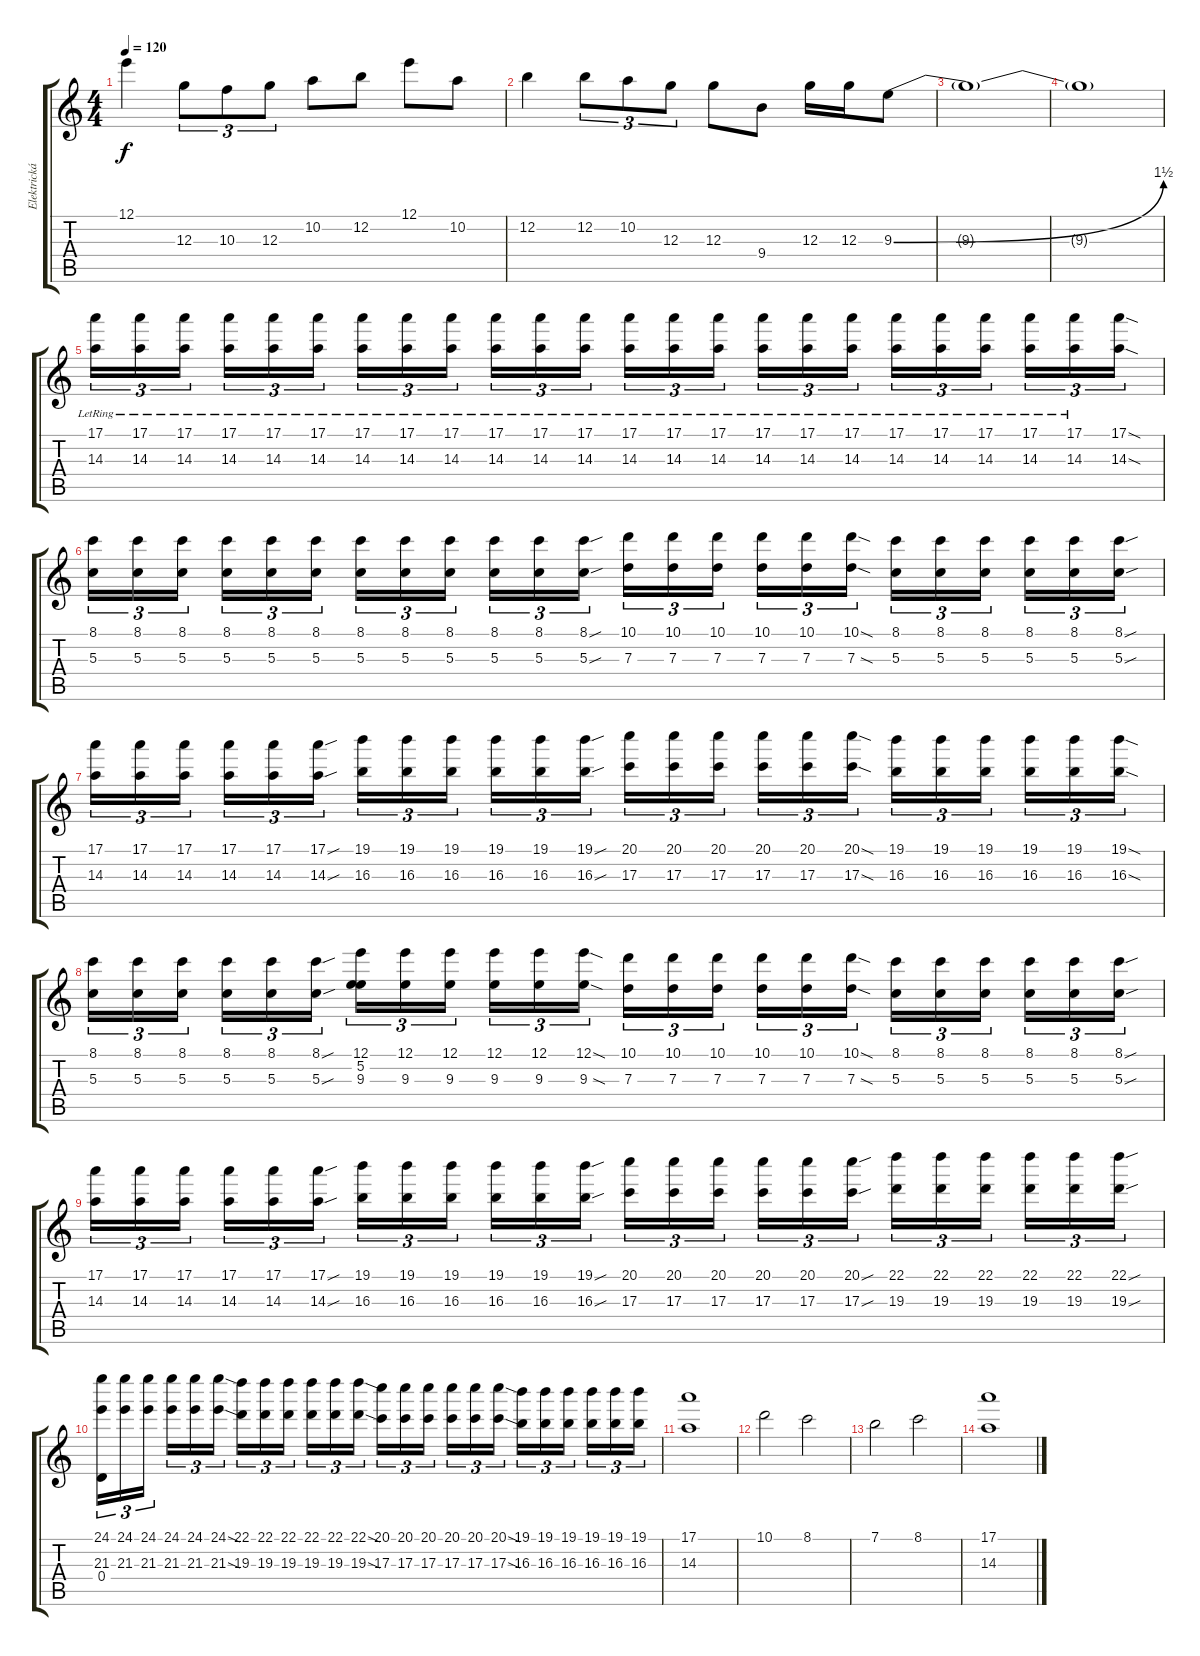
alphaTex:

\track ("Elektrická kytara" "Elektrická") {instrument electricguitarclean}
\staff {score tabs}
\tuning (E4 B3 G3 D3 A2 E2) {hide}
\ts (4 4)
\tempo 120
\clef g2
\ks c
12.1.4{dy f} 12.3.8{tu (3 2)} 10.3.8{tu (3 2)} 12.3.8{tu (3 2)} 10.2.8 12.2.8 12.1.8 10.2.8 |
12.2.4 12.2.8{tu (3 2)} 10.2.8{tu (3 2)} 12.3.8{tu (3 2)} 12.3.8 9.4.8 12.3.16 12.3.16 9.3{be (bend 0 0 60 6)}.8 |
9.3{t}.1 |
9.3{t}.1 |
(17.1{lr} 14.3{lr}).16{tu (3 2)} (17.1{lr} 14.3{lr}).16{tu (3 2)} (17.1{lr} 14.3{lr}).16{tu (3 2)} (17.1{lr} 14.3{lr}).16{tu (3 2)} (17.1{lr} 14.3{lr}).16{tu (3 2)} (17.1{lr} 14.3{lr}).16{tu (3 2)} (17.1{lr} 14.3{lr}).16{tu (3 2)} (17.1{lr} 14.3{lr}).16{tu (3 2)} (17.1{lr} 14.3{lr}).16{tu (3 2)} (17.1{lr} 14.3{lr}).16{tu (3 2)} (17.1{lr} 14.3{lr}).16{tu (3 2)} (17.1{lr} 14.3{lr}).16{tu (3 2)} (17.1{lr} 14.3{lr}).16{tu (3 2)} (17.1{lr} 14.3{lr}).16{tu (3 2)} (17.1{lr} 14.3{lr}).16{tu (3 2)} (17.1{lr} 14.3{lr}).16{tu (3 2)} (17.1{lr} 14.3{lr}).16{tu (3 2)} (17.1{lr} 14.3{lr}).16{tu (3 2)} (17.1{lr} 14.3{lr}).16{tu (3 2)} (17.1{lr} 14.3{lr}).16{tu (3 2)} (17.1{lr} 14.3{lr}).16{tu (3 2)} (17.1{lr} 14.3{lr}).16{tu (3 2)} (17.1{lr} 14.3{lr}).16{tu (3 2)} (17.1{sod} 14.3{sod}).16{tu (3 2)} |
(8.1 5.3).16{tu (3 2)} (8.1 5.3).16{tu (3 2)} (8.1 5.3).16{tu (3 2)} (8.1 5.3).16{tu (3 2)} (8.1 5.3).16{tu (3 2)} (8.1 5.3).16{tu (3 2)} (8.1 5.3).16{tu (3 2)} (8.1 5.3).16{tu (3 2)} (8.1 5.3).16{tu (3 2)} (8.1 5.3).16{tu (3 2)} (8.1 5.3).16{tu (3 2)} (8.1{sou} 5.3{sou}).16{tu (3 2)} (10.1 7.3).16{tu (3 2)} (10.1 7.3).16{tu (3 2)} (10.1 7.3).16{tu (3 2)} (10.1 7.3).16{tu (3 2)} (10.1 7.3).16{tu (3 2)} (10.1{sod} 7.3{sod}).16{tu (3 2)} (8.1 5.3).16{tu (3 2)} (8.1 5.3).16{tu (3 2)} (8.1 5.3).16{tu (3 2)} (8.1 5.3).16{tu (3 2)} (8.1 5.3).16{tu (3 2)} (8.1{sou} 5.3{sou}).16{tu (3 2)} |
(17.1 14.3).16{tu (3 2)} (17.1 14.3).16{tu (3 2)} (17.1 14.3).16{tu (3 2)} (17.1 14.3).16{tu (3 2)} (17.1 14.3).16{tu (3 2)} (17.1{sou} 14.3{sou}).16{tu (3 2)} (19.1 16.3).16{tu (3 2)} (19.1 16.3).16{tu (3 2)} (19.1 16.3).16{tu (3 2)} (19.1 16.3).16{tu (3 2)} (19.1 16.3).16{tu (3 2)} (19.1{sou} 16.3{sou}).16{tu (3 2)} (20.1 17.3).16{tu (3 2)} (20.1 17.3).16{tu (3 2)} (20.1 17.3).16{tu (3 2)} (20.1 17.3).16{tu (3 2)} (20.1 17.3).16{tu (3 2)} (20.1{sod} 17.3{sod}).16{tu (3 2)} (19.1 16.3).16{tu (3 2)} (19.1 16.3).16{tu (3 2)} (19.1 16.3).16{tu (3 2)} (19.1 16.3).16{tu (3 2)} (19.1 16.3).16{tu (3 2)} (19.1{sod} 16.3{sod}).16{tu (3 2)} |
(8.1 5.3).16{tu (3 2)} (8.1 5.3).16{tu (3 2)} (8.1 5.3).16{tu (3 2)} (8.1 5.3).16{tu (3 2)} (8.1 5.3).16{tu (3 2)} (8.1{sou} 5.3{sou}).16{tu (3 2)} (12.1 5.2 9.3).16{tu (3 2)} (12.1 9.3).16{tu (3 2)} (12.1 9.3).16{tu (3 2)} (12.1 9.3).16{tu (3 2)} (12.1 9.3).16{tu (3 2)} (12.1{sod} 9.3{sod}).16{tu (3 2)} (10.1 7.3).16{tu (3 2)} (10.1 7.3).16{tu (3 2)} (10.1 7.3).16{tu (3 2)} (10.1 7.3).16{tu (3 2)} (10.1 7.3).16{tu (3 2)} (10.1{sod} 7.3{sod}).16{tu (3 2)} (8.1 5.3).16{tu (3 2)} (8.1 5.3).16{tu (3 2)} (8.1 5.3).16{tu (3 2)} (8.1 5.3).16{tu (3 2)} (8.1 5.3).16{tu (3 2)} (8.1{sou} 5.3{sou}).16{tu (3 2)} |
(17.1 14.3).16{tu (3 2)} (17.1 14.3).16{tu (3 2)} (17.1 14.3).16{tu (3 2)} (17.1 14.3).16{tu (3 2)} (17.1 14.3).16{tu (3 2)} (17.1{sou} 14.3{sou}).16{tu (3 2)} (19.1 16.3).16{tu (3 2)} (19.1 16.3).16{tu (3 2)} (19.1 16.3).16{tu (3 2)} (19.1 16.3).16{tu (3 2)} (19.1 16.3).16{tu (3 2)} (19.1{sou} 16.3{sou}).16{tu (3 2)} (20.1 17.3).16{tu (3 2)} (20.1 17.3).16{tu (3 2)} (20.1 17.3).16{tu (3 2)} (20.1 17.3).16{tu (3 2)} (20.1 17.3).16{tu (3 2)} (20.1{sou} 17.3{sou}).16{tu (3 2)} (22.1 19.3).16{tu (3 2)} (22.1 19.3).16{tu (3 2)} (22.1 19.3).16{tu (3 2)} (22.1 19.3).16{tu (3 2)} (22.1 19.3).16{tu (3 2)} (22.1{sou} 19.3{sou}).16{tu (3 2)} |
(24.1 21.3 0.4).16{tu (3 2)} (24.1 21.3).16{tu (3 2)} (24.1 21.3).16{tu (3 2)} (24.1 21.3).16{tu (3 2)} (24.1 21.3).16{tu (3 2)} (24.1{sod} 21.3{sod}).16{tu (3 2)} (22.1 19.3).16{tu (3 2)} (22.1 19.3).16{tu (3 2)} (22.1 19.3).16{tu (3 2)} (22.1 19.3).16{tu (3 2)} (22.1 19.3).16{tu (3 2)} (22.1{sod} 19.3{sod}).16{tu (3 2)} (20.1 17.3).16{tu (3 2)} (20.1 17.3).16{tu (3 2)} (20.1 17.3).16{tu (3 2)} (20.1 17.3).16{tu (3 2)} (20.1 17.3).16{tu (3 2)} (20.1{sod} 17.3{sod}).16{tu (3 2)} (19.1 16.3).16{tu (3 2)} (19.1 16.3).16{tu (3 2)} (19.1 16.3).16{tu (3 2)} (19.1 16.3).16{tu (3 2)} (19.1 16.3).16{tu (3 2)} (19.1 16.3).16{tu (3 2)} |
(17.1 14.3).1 |
10.1.2 8.1.2 |
7.1.2 8.1.2 |
(17.1 14.3).1
